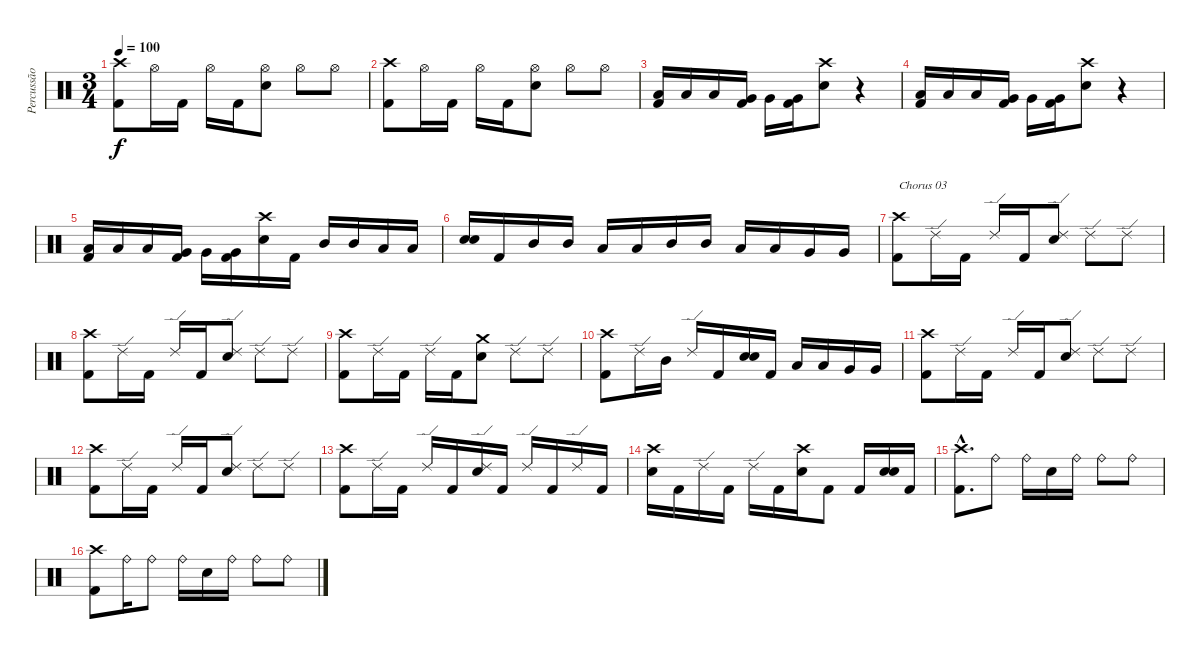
\track ("Percussão" "Percussão") {instrument percussion}
\staff {score}
\articulation defaults
\ts (3 4)
\tempo 100
\clef neutral
\ks c
("Crash high (hit)" "Kick (hit) 2").8{dy f} "Hi-Hat (open)".16 "Kick (hit) 2".16 "Hi-Hat (open)".16 "Kick (hit) 2".16 ("Hi-Hat (open)" "Electric Snare (hit)").8 "Hi-Hat (open)".8 "Hi-Hat (open)".8 |
("Crash high (hit)" "Kick (hit) 2").8 "Hi-Hat (open)".16 "Kick (hit) 2".16 "Hi-Hat (open)".16 "Kick (hit) 2".16 ("Hi-Hat (open)" "Electric Snare (hit)").8 "Hi-Hat (open)".8 "Hi-Hat (open)".8 |
("Low Tom (hit)" "Kick (hit) 2").16 "Low Tom (hit)".16 "Low Tom (hit)".16 ("Very Low Tom (hit)" "Kick (hit) 2").16 "Very Low Tom (hit)".16 ("Very Low Tom (hit)" "Kick (hit) 2").16 ("Crash high (hit)" "Electric Snare (hit)").8 r.4 |
("Low Tom (hit)" "Kick (hit) 2").16 "Low Tom (hit)".16 "Low Tom (hit)".16 ("Very Low Tom (hit)" "Kick (hit) 2").16 "Very Low Tom (hit)".16 ("Very Low Tom (hit)" "Kick (hit) 2").16 ("Crash high (hit)" "Electric Snare (hit)").8 r.4 |
("Low Tom (hit)" "Kick (hit) 2").16 "Low Tom (hit)".16 "Low Tom (hit)".16 ("Very Low Tom (hit)" "Kick (hit) 2").16 "Very Low Tom (hit)".16 ("Very Low Tom (hit)" "Kick (hit) 2").16 ("Crash high (hit)" "Electric Snare (hit)").16 "Kick (hit) 2".16 "Mid Tom (hit)".16 "Mid Tom (hit)".16 "Low Tom (hit)".16 "Low Tom (hit)".16 |
("Electric Snare (hit)" "Electric Snare (hit)").16{bd 480} "Kick (hit) 2".16 "Mid Tom (hit)".16 "Mid Tom (hit)".16 "Low Tom (hit)".16 "Low Tom (hit)".16 "Mid Tom (hit)".16 "Mid Tom (hit)".16 "Low Tom (hit)".16 "Low Tom (hit)".16 "Very Low Tom (hit)".16 "Very Low Tom (hit)".16 |
("Crash high (hit)" "Kick (hit) 2").8{txt "Chorus 03"} "Ride (edge) 2".16 "Kick (hit) 2".16 "Ride (edge) 2".16 "Kick (hit) 2".16 ("Ride (edge) 2" "Electric Snare (hit)").8 "Ride (edge) 2".8 "Ride (edge) 2".8 |
("Crash high (hit)" "Kick (hit) 2").8 "Ride (edge) 2".16 "Kick (hit) 2".16 "Ride (edge) 2".16 "Kick (hit) 2".16 ("Ride (edge) 2" "Electric Snare (hit)").8 "Ride (edge) 2".8 "Ride (edge) 2".8 |
("Crash high (hit)" "Kick (hit) 2").8 "Ride (edge) 2".16 "Kick (hit) 2".16 "Ride (edge) 2".16 "Kick (hit) 2".16 ("Crash medium (hit)" "Electric Snare (hit)").8 "Ride (edge) 2".8 "Ride (edge) 2".8 |
("Crash high (hit)" "Kick (hit) 2").8 "Ride (edge) 2".16 "Mid Tom (hit)".16 "Ride (edge) 2".16 "Kick (hit) 2".16 ("Electric Snare (hit)" "Electric Snare (hit)").16{bd 480} "Kick (hit) 2".16 "Low Tom (hit)".16 "Low Tom (hit)".16 "Very Low Tom (hit)".16 "Very Low Tom (hit)".16 |
("Crash high (hit)" "Kick (hit) 2").8 "Ride (edge) 2".16 "Kick (hit) 2".16 "Ride (edge) 2".16 "Kick (hit) 2".16 ("Ride (edge) 2" "Electric Snare (hit)").8 "Ride (edge) 2".8 "Ride (edge) 2".8 |
("Crash high (hit)" "Kick (hit) 2").8 "Ride (edge) 2".16 "Kick (hit) 2".16 "Ride (edge) 2".16 "Kick (hit) 2".16 ("Ride (edge) 2" "Electric Snare (hit)").8 "Ride (edge) 2".8 "Ride (edge) 2".8 |
("Crash high (hit)" "Kick (hit) 2").8 "Ride (edge) 2".16 "Kick (hit) 2".16 "Ride (edge) 2".16 "Kick (hit) 2".16 ("Ride (edge) 2" "Electric Snare (hit)").16 "Kick (hit) 2".16 "Ride (edge) 2".16 "Kick (hit) 2".16 "Ride (edge) 2".16 "Kick (hit) 2".16 |
("Crash high (hit)" "Electric Snare (hit)").16 "Kick (hit) 2".16 "Ride (edge) 2".16 "Kick (hit) 2".16 "Ride (edge) 2".16 "Kick (hit) 2".16 ("Crash high (hit)" "Electric Snare (hit)").16 "Kick (hit) 2".8 "Kick (hit) 2".16 ("Electric Snare (hit)" "Electric Snare (hit)").16{bd 480} "Kick (hit) 2".16 |
("Crash high (hit)"{hac} "Kick (hit) 2"{hac}).8{d} "Ride (bell)".8 "Ride (bell)".16 "Electric Snare (hit)".16 "Ride (bell)".16 "Ride (bell)".8 "Ride (bell)".8 |
("Crash high (hit)" "Kick (hit) 2").8 "Ride (bell)".16 "Ride (bell)".8 "Ride (bell)".16 "Electric Snare (hit)".16 "Ride (bell)".16 "Ride (bell)".8 "Ride (bell)".8
